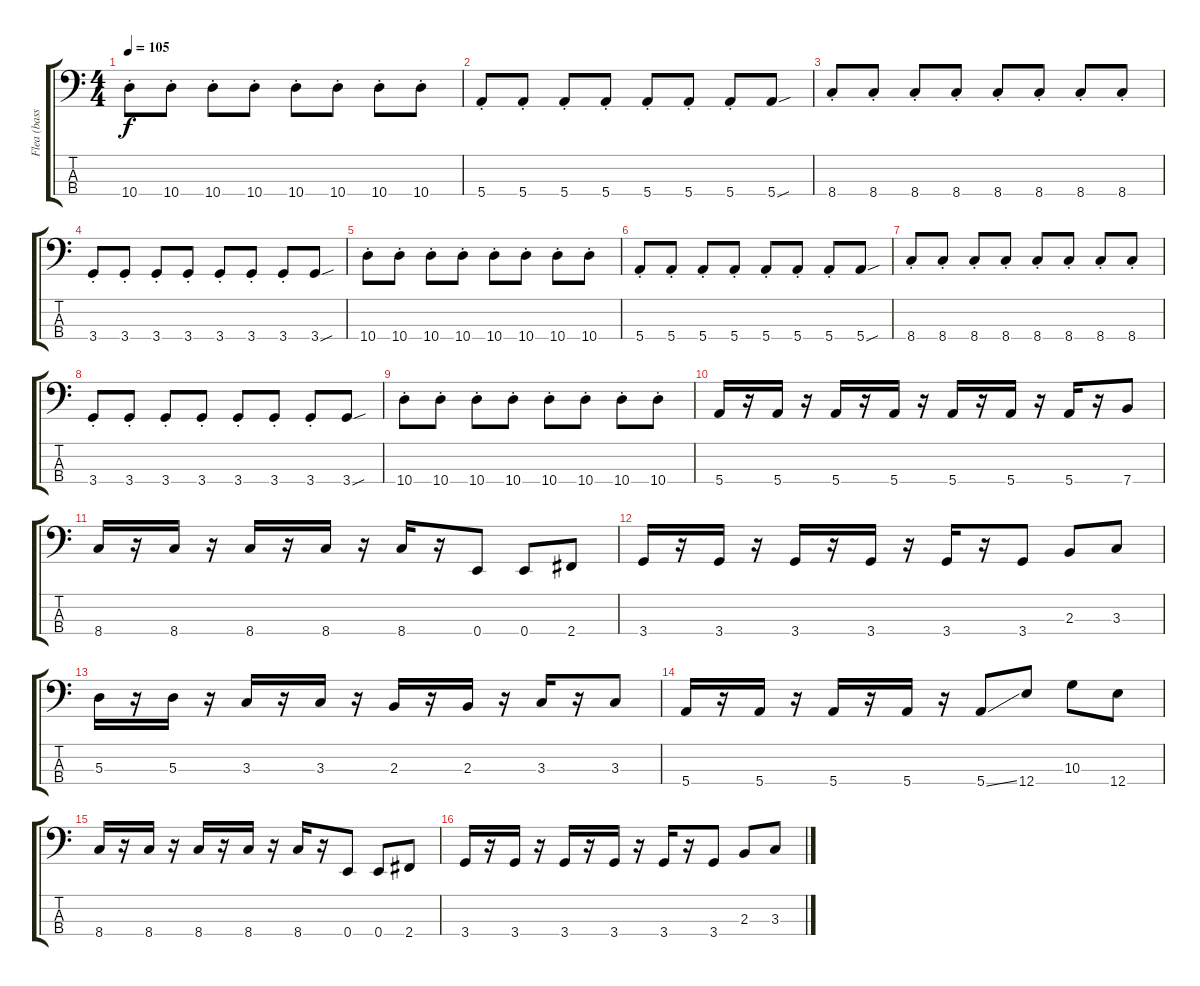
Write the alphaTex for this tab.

\track ("Flea (bass)" "Flea (bass") {instrument electricbassfinger}
\staff {score tabs}
\tuning (G2 D2 A1 E1) {hide}
\ts (4 4)
\tempo 105
\clef f4
\ks c
10.4{st}.8{dy f} 10.4{st}.8 10.4{st}.8 10.4{st}.8 10.4{st}.8 10.4{st}.8 10.4{st}.8 10.4{st}.8 |
5.4{st}.8 5.4{st}.8 5.4{st}.8 5.4{st}.8 5.4{st}.8 5.4{st}.8 5.4{st}.8 5.4{sou}.8 |
8.4{st}.8 8.4{st}.8 8.4{st}.8 8.4{st}.8 8.4{st}.8 8.4{st}.8 8.4{st}.8 8.4{st}.8 |
3.4{st}.8 3.4{st}.8 3.4{st}.8 3.4{st}.8 3.4{st}.8 3.4{st}.8 3.4{st}.8 3.4{sou}.8 |
10.4{st}.8 10.4{st}.8 10.4{st}.8 10.4{st}.8 10.4{st}.8 10.4{st}.8 10.4{st}.8 10.4{st}.8 |
5.4{st}.8 5.4{st}.8 5.4{st}.8 5.4{st}.8 5.4{st}.8 5.4{st}.8 5.4{st}.8 5.4{sou}.8 |
8.4{st}.8 8.4{st}.8 8.4{st}.8 8.4{st}.8 8.4{st}.8 8.4{st}.8 8.4{st}.8 8.4{st}.8 |
3.4{st}.8 3.4{st}.8 3.4{st}.8 3.4{st}.8 3.4{st}.8 3.4{st}.8 3.4{st}.8 3.4{sou}.8 |
10.4{st}.8 10.4{st}.8 10.4{st}.8 10.4{st}.8 10.4{st}.8 10.4{st}.8 10.4{st}.8 10.4{st}.8 |
5.4.16 r.16 5.4.16 r.16 5.4.16 r.16 5.4.16 r.16 5.4.16 r.16 5.4.16 r.16 5.4.16 r.16 7.4.8 |
8.4.16 r.16 8.4.16 r.16 8.4.16 r.16 8.4.16 r.16 8.4.16 r.16 0.4.8 0.4.8 2.4.8 |
3.4.16 r.16 3.4.16 r.16 3.4.16 r.16 3.4.16 r.16 3.4.16 r.16 3.4.8 2.3.8 3.3.8 |
5.3.16 r.16 5.3.16 r.16 3.3.16 r.16 3.3.16 r.16 2.3.16 r.16 2.3.16 r.16 3.3.16 r.16 3.3.8 |
5.4.16 r.16 5.4.16 r.16 5.4.16 r.16 5.4.16 r.16 5.4{ss}.8 12.4.8 10.3.8 12.4.8 |
8.4.16 r.16 8.4.16 r.16 8.4.16 r.16 8.4.16 r.16 8.4.16 r.16 0.4.8 0.4.8 2.4.8 |
3.4.16 r.16 3.4.16 r.16 3.4.16 r.16 3.4.16 r.16 3.4.16 r.16 3.4.8 2.3.8 3.3.8
